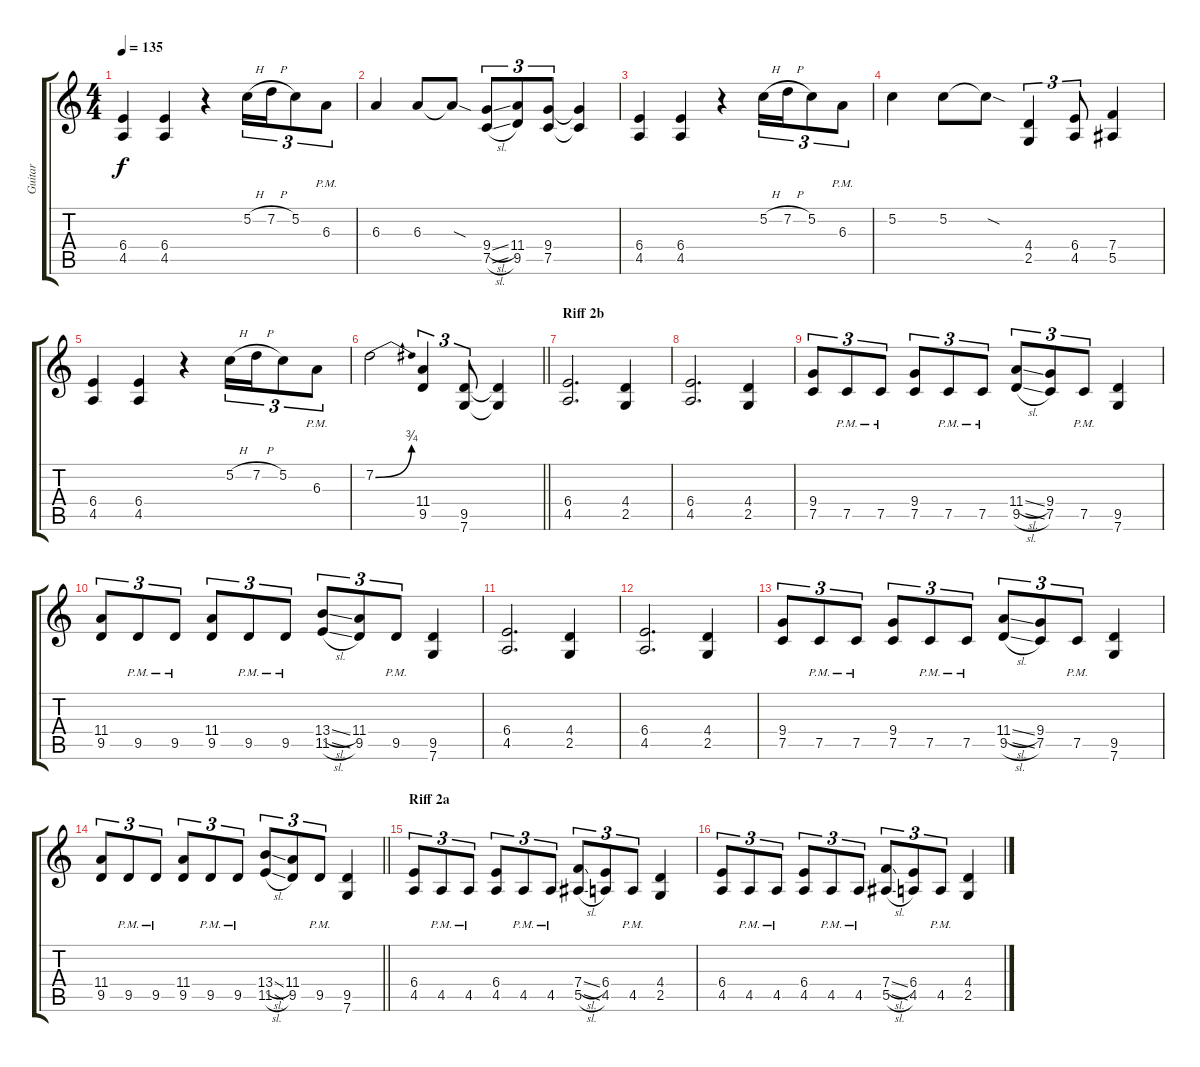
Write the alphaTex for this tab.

\track ("Guitar" "Guitar") {instrument distortionguitar}
\staff {score tabs}
\tuning (C4 G3 Eb3 Bb2 F2 C2) {hide}
\ts (4 4)
\tempo 135
\clef g2
\ks c
(6.4 4.5).4{dy f} (6.4 4.5).4 r.4 5.2{h}.16{tu (3 2)} 7.2{h}.16{tu (3 2)} 5.2.8{tu (3 2)} 6.3{pm}.8{tu (3 2)} |
6.3.4 6.3.8 6.3{sod t}.8 (9.4{sl} 7.5{sl}).8{tu (3 2)} (11.4 9.5).8{tu (3 2)} (9.4 7.5).8{tu (3 2)} (9.4{t} 7.5{t}).4 |
(6.4 4.5).4 (6.4 4.5).4 r.4 5.2{h}.16{tu (3 2)} 7.2{h}.16{tu (3 2)} 5.2.8{tu (3 2)} 6.3{pm}.8{tu (3 2)} |
5.2.4 5.2.8 5.2{sod t}.8 (4.4 2.5).4{tu (3 2)} (6.4 4.5).8{tu (3 2)} (7.4 5.5).4 |
(6.4 4.5).4 (6.4 4.5).4 r.4 5.2{h}.16{tu (3 2)} 7.2{h}.16{tu (3 2)} 5.2.8{tu (3 2)} 6.3{pm}.8{tu (3 2)} |
\barLineRight lightlight
7.2{be (bend 0 0 60 3)}.2 (11.4 9.5).4{tu (3 2)} (9.5 7.6).8{tu (3 2)} (9.5{t} 7.6{t}).4 |
\section ("" "Riff 2b")
(6.4 4.5).2{d} (4.4 2.5).4 |
(6.4 4.5).2{d} (4.4 2.5).4 |
(9.4 7.5).8{tu (3 2)} 7.5{pm}.8{tu (3 2)} 7.5{pm}.8{tu (3 2)} (9.4 7.5).8{tu (3 2)} 7.5{pm}.8{tu (3 2)} 7.5{pm}.8{tu (3 2)} (11.4{sl} 9.5{sl}).8{tu (3 2)} (9.4 7.5).8{tu (3 2)} 7.5{pm}.8{tu (3 2)} (9.5 7.6).4 |
(11.4 9.5).8{tu (3 2)} 9.5{pm}.8{tu (3 2)} 9.5{pm}.8{tu (3 2)} (11.4 9.5).8{tu (3 2)} 9.5{pm}.8{tu (3 2)} 9.5{pm}.8{tu (3 2)} (13.4{sl} 11.5{sl}).8{tu (3 2)} (11.4 9.5).8{tu (3 2)} 9.5{pm}.8{tu (3 2)} (9.5 7.6).4 |
(6.4 4.5).2{d} (4.4 2.5).4 |
(6.4 4.5).2{d} (4.4 2.5).4 |
(9.4 7.5).8{tu (3 2)} 7.5{pm}.8{tu (3 2)} 7.5{pm}.8{tu (3 2)} (9.4 7.5).8{tu (3 2)} 7.5{pm}.8{tu (3 2)} 7.5{pm}.8{tu (3 2)} (11.4{sl} 9.5{sl}).8{tu (3 2)} (9.4 7.5).8{tu (3 2)} 7.5{pm}.8{tu (3 2)} (9.5 7.6).4 |
\barLineRight lightlight
(11.4 9.5).8{tu (3 2)} 9.5{pm}.8{tu (3 2)} 9.5{pm}.8{tu (3 2)} (11.4 9.5).8{tu (3 2)} 9.5{pm}.8{tu (3 2)} 9.5{pm}.8{tu (3 2)} (13.4{sl} 11.5{sl}).8{tu (3 2)} (11.4 9.5).8{tu (3 2)} 9.5{pm}.8{tu (3 2)} (9.5 7.6).4 |
\section ("" "Riff 2a")
(6.4 4.5).8{tu (3 2)} 4.5{pm}.8{tu (3 2)} 4.5{pm}.8{tu (3 2)} (6.4 4.5).8{tu (3 2)} 4.5{pm}.8{tu (3 2)} 4.5{pm}.8{tu (3 2)} (7.4{sl} 5.5{sl}).8{tu (3 2)} (6.4 4.5).8{tu (3 2)} 4.5{pm}.8{tu (3 2)} (4.4 2.5).4 |
(6.4 4.5).8{tu (3 2)} 4.5{pm}.8{tu (3 2)} 4.5{pm}.8{tu (3 2)} (6.4 4.5).8{tu (3 2)} 4.5{pm}.8{tu (3 2)} 4.5{pm}.8{tu (3 2)} (7.4{sl} 5.5{sl}).8{tu (3 2)} (6.4 4.5).8{tu (3 2)} 4.5{pm}.8{tu (3 2)} (4.4 2.5).4
